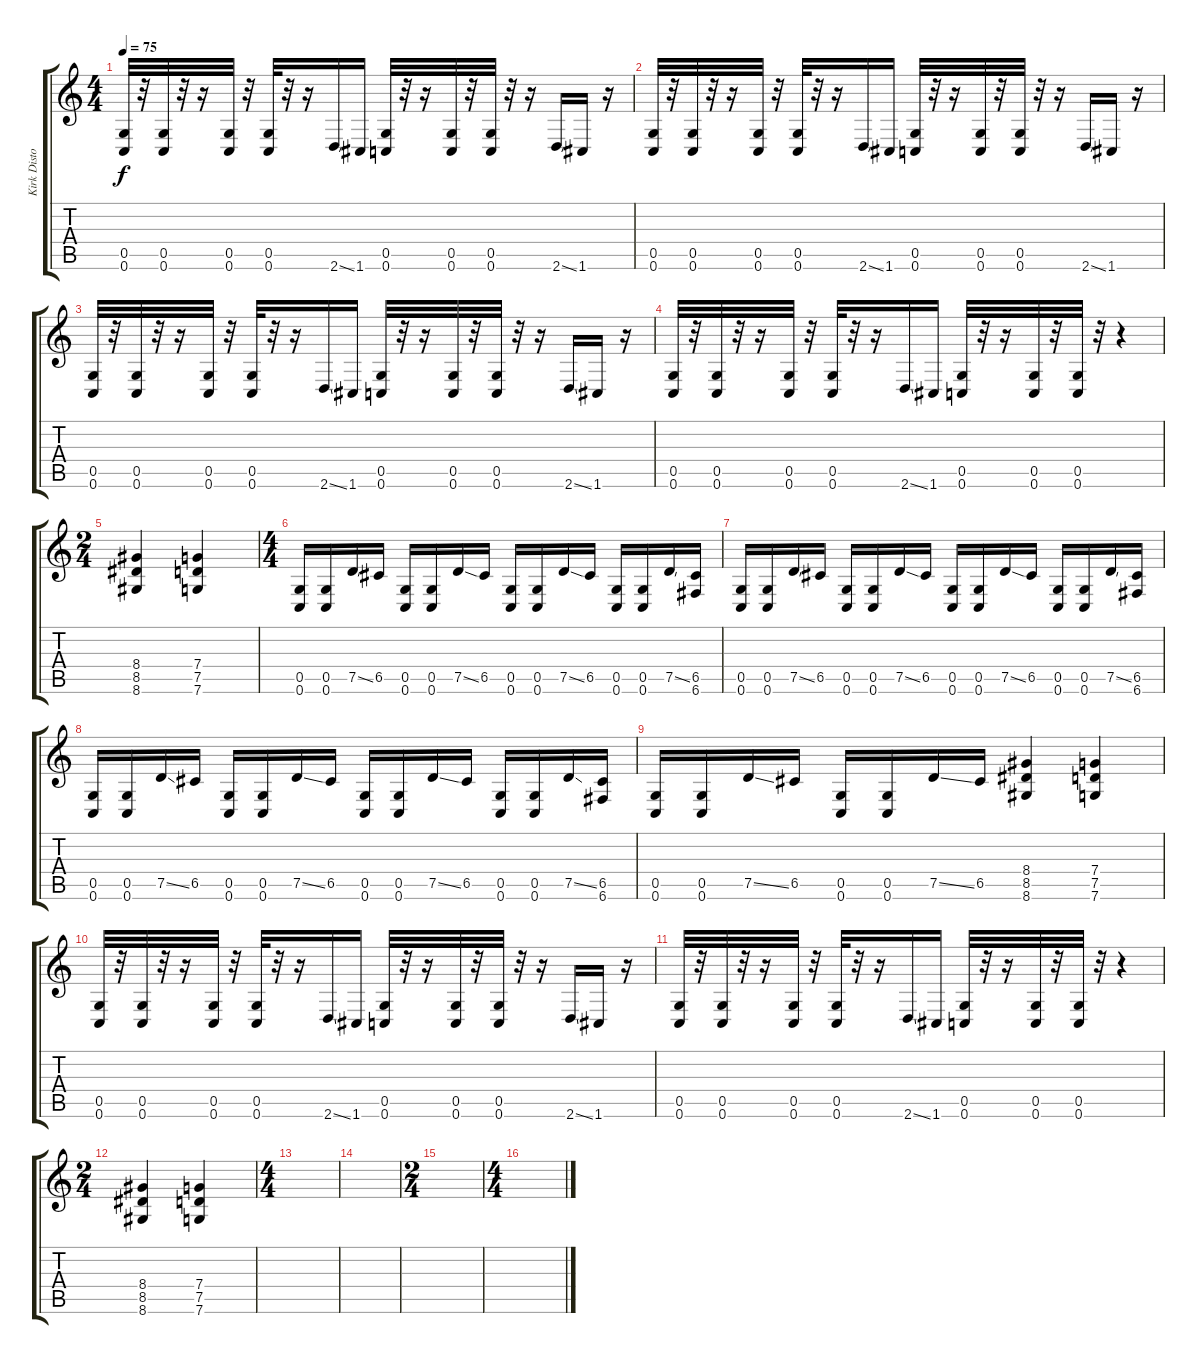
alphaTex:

\track ("Kirk Distortion" "Kirk Disto") {instrument distortionguitar}
\staff {score tabs}
\tuning (D4 A3 F3 C3 G2 C2) {hide}
\ts (4 4)
\tempo 75
\clef g2
\ks c
(0.5 0.6).32{dy f} r.32 (0.5 0.6).32 r.32 r.16 (0.5 0.6).32 r.32 (0.5 0.6).32 r.32 r.16 2.6{ss}.16 1.6.16 (0.5 0.6).32 r.32 r.16 (0.5 0.6).32 r.32 (0.5 0.6).32 r.32 r.16 2.6{ss}.16 1.6.16 r.16 |
(0.5 0.6).32 r.32 (0.5 0.6).32 r.32 r.16 (0.5 0.6).32 r.32 (0.5 0.6).32 r.32 r.16 2.6{ss}.16 1.6.16 (0.5 0.6).32 r.32 r.16 (0.5 0.6).32 r.32 (0.5 0.6).32 r.32 r.16 2.6{ss}.16 1.6.16 r.16 |
(0.5 0.6).32 r.32 (0.5 0.6).32 r.32 r.16 (0.5 0.6).32 r.32 (0.5 0.6).32 r.32 r.16 2.6{ss}.16 1.6.16 (0.5 0.6).32 r.32 r.16 (0.5 0.6).32 r.32 (0.5 0.6).32 r.32 r.16 2.6{ss}.16 1.6.16 r.16 |
(0.5 0.6).32 r.32 (0.5 0.6).32 r.32 r.16 (0.5 0.6).32 r.32 (0.5 0.6).32 r.32 r.16 2.6{ss}.16 1.6.16 (0.5 0.6).32 r.32 r.16 (0.5 0.6).32 r.32 (0.5 0.6).32 r.32 r.4 |
\ts (2 4)
(8.4 8.5 8.6).4 (7.4 7.5 7.6).4 |
\ts (4 4)
(0.5 0.6).16 (0.5 0.6).16 7.5{ss}.16 6.5.16 (0.5 0.6).16 (0.5 0.6).16 7.5{ss}.16 6.5.16 (0.5 0.6).16 (0.5 0.6).16 7.5{ss}.16 6.5.16 (0.5 0.6).16 (0.5 0.6).16 7.5{ss}.16 (6.5 6.6).16 |
(0.5 0.6).16 (0.5 0.6).16 7.5{ss}.16 6.5.16 (0.5 0.6).16 (0.5 0.6).16 7.5{ss}.16 6.5.16 (0.5 0.6).16 (0.5 0.6).16 7.5{ss}.16 6.5.16 (0.5 0.6).16 (0.5 0.6).16 7.5{ss}.16 (6.5 6.6).16 |
(0.5 0.6).16 (0.5 0.6).16 7.5{ss}.16 6.5.16 (0.5 0.6).16 (0.5 0.6).16 7.5{ss}.16 6.5.16 (0.5 0.6).16 (0.5 0.6).16 7.5{ss}.16 6.5.16 (0.5 0.6).16 (0.5 0.6).16 7.5{ss}.16 (6.5 6.6).16 |
(0.5 0.6).16 (0.5 0.6).16 7.5{ss}.16 6.5.16 (0.5 0.6).16 (0.5 0.6).16 7.5{ss}.16 6.5.16 (8.4 8.5 8.6).4 (7.4 7.5 7.6).4 |
(0.5 0.6).32 r.32 (0.5 0.6).32 r.32 r.16 (0.5 0.6).32 r.32 (0.5 0.6).32 r.32 r.16 2.6{ss}.16 1.6.16 (0.5 0.6).32 r.32 r.16 (0.5 0.6).32 r.32 (0.5 0.6).32 r.32 r.16 2.6{ss}.16 1.6.16 r.16 |
(0.5 0.6).32 r.32 (0.5 0.6).32 r.32 r.16 (0.5 0.6).32 r.32 (0.5 0.6).32 r.32 r.16 2.6{ss}.16 1.6.16 (0.5 0.6).32 r.32 r.16 (0.5 0.6).32 r.32 (0.5 0.6).32 r.32 r.4 |
\ts (2 4)
(8.4 8.5 8.6).4 (7.4 7.5 7.6).4 |
\ts (4 4)
|
|
\ts (2 4)
|
\ts (4 4)
